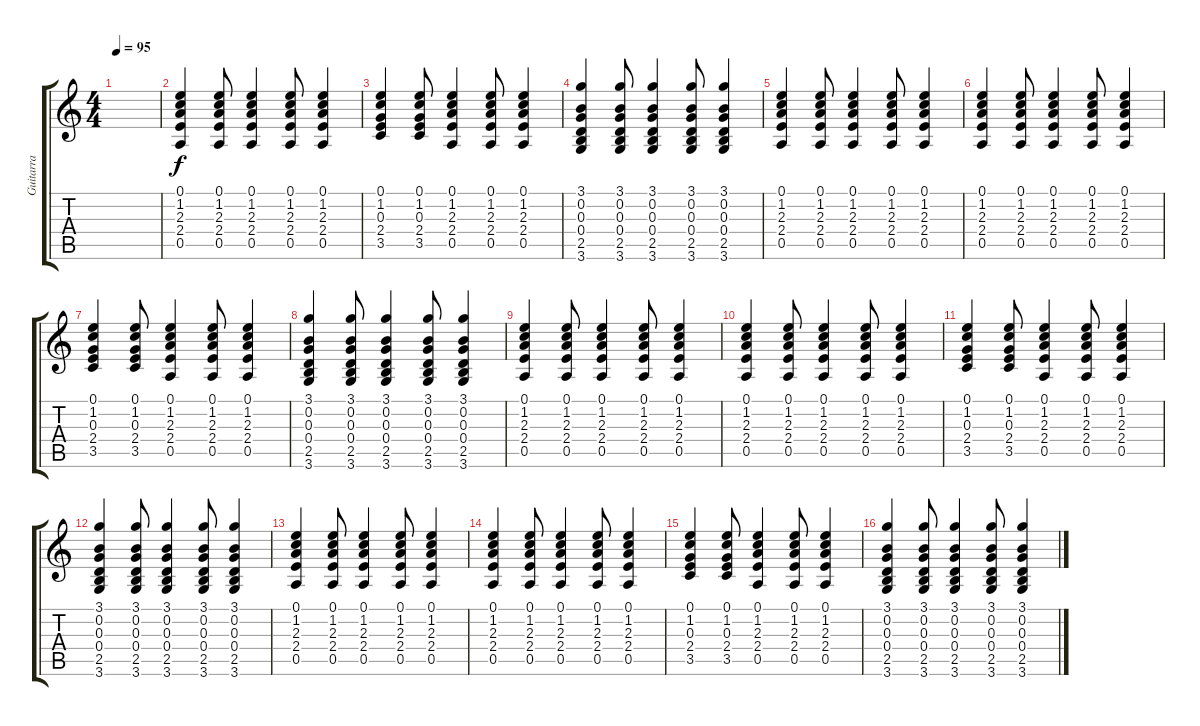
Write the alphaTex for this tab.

\track ("Guitarra" "Guitarra") {instrument electricguitarclean}
\staff {score tabs}
\tuning (E4 B3 G3 D3 A2 E2) {hide}
\ts (4 4)
\tempo 95
\clef g2
\ks c
|
(0.1 1.2 2.3 2.4 0.5).4 (0.1 1.2 2.3 2.4 0.5).8 (0.1 1.2 2.3 2.4 0.5).4 (0.1 1.2 2.3 2.4 0.5).8 (0.1 1.2 2.3 2.4 0.5).4 |
(0.1 1.2 0.3 2.4 3.5).4 (0.1 1.2 0.3 2.4 3.5).8 (0.1 1.2 2.3 2.4 0.5).4 (0.1 1.2 2.3 2.4 0.5).8 (0.1 1.2 2.3 2.4 0.5).4 |
(3.1 0.2 0.3 0.4 2.5 3.6).4 (3.1 0.2 0.3 0.4 2.5 3.6).8 (3.1 0.2 0.3 0.4 2.5 3.6).4 (3.1 0.2 0.3 0.4 2.5 3.6).8 (3.1 0.2 0.3 0.4 2.5 3.6).4 |
(0.1 1.2 2.3 2.4 0.5).4 (0.1 1.2 2.3 2.4 0.5).8 (0.1 1.2 2.3 2.4 0.5).4 (0.1 1.2 2.3 2.4 0.5).8 (0.1 1.2 2.3 2.4 0.5).4 |
(0.1 1.2 2.3 2.4 0.5).4 (0.1 1.2 2.3 2.4 0.5).8 (0.1 1.2 2.3 2.4 0.5).4 (0.1 1.2 2.3 2.4 0.5).8 (0.1 1.2 2.3 2.4 0.5).4 |
(0.1 1.2 0.3 2.4 3.5).4 (0.1 1.2 0.3 2.4 3.5).8 (0.1 1.2 2.3 2.4 0.5).4 (0.1 1.2 2.3 2.4 0.5).8 (0.1 1.2 2.3 2.4 0.5).4 |
(3.1 0.2 0.3 0.4 2.5 3.6).4 (3.1 0.2 0.3 0.4 2.5 3.6).8 (3.1 0.2 0.3 0.4 2.5 3.6).4 (3.1 0.2 0.3 0.4 2.5 3.6).8 (3.1 0.2 0.3 0.4 2.5 3.6).4 |
(0.1 1.2 2.3 2.4 0.5).4 (0.1 1.2 2.3 2.4 0.5).8 (0.1 1.2 2.3 2.4 0.5).4 (0.1 1.2 2.3 2.4 0.5).8 (0.1 1.2 2.3 2.4 0.5).4 |
(0.1 1.2 2.3 2.4 0.5).4 (0.1 1.2 2.3 2.4 0.5).8 (0.1 1.2 2.3 2.4 0.5).4 (0.1 1.2 2.3 2.4 0.5).8 (0.1 1.2 2.3 2.4 0.5).4 |
(0.1 1.2 0.3 2.4 3.5).4 (0.1 1.2 0.3 2.4 3.5).8 (0.1 1.2 2.3 2.4 0.5).4 (0.1 1.2 2.3 2.4 0.5).8 (0.1 1.2 2.3 2.4 0.5).4 |
(3.1 0.2 0.3 0.4 2.5 3.6).4 (3.1 0.2 0.3 0.4 2.5 3.6).8 (3.1 0.2 0.3 0.4 2.5 3.6).4 (3.1 0.2 0.3 0.4 2.5 3.6).8 (3.1 0.2 0.3 0.4 2.5 3.6).4 |
(0.1 1.2 2.3 2.4 0.5).4 (0.1 1.2 2.3 2.4 0.5).8 (0.1 1.2 2.3 2.4 0.5).4 (0.1 1.2 2.3 2.4 0.5).8 (0.1 1.2 2.3 2.4 0.5).4 |
(0.1 1.2 2.3 2.4 0.5).4 (0.1 1.2 2.3 2.4 0.5).8 (0.1 1.2 2.3 2.4 0.5).4 (0.1 1.2 2.3 2.4 0.5).8 (0.1 1.2 2.3 2.4 0.5).4 |
(0.1 1.2 0.3 2.4 3.5).4 (0.1 1.2 0.3 2.4 3.5).8 (0.1 1.2 2.3 2.4 0.5).4 (0.1 1.2 2.3 2.4 0.5).8 (0.1 1.2 2.3 2.4 0.5).4 |
(3.1 0.2 0.3 0.4 2.5 3.6).4 (3.1 0.2 0.3 0.4 2.5 3.6).8 (3.1 0.2 0.3 0.4 2.5 3.6).4 (3.1 0.2 0.3 0.4 2.5 3.6).8 (3.1 0.2 0.3 0.4 2.5 3.6).4
